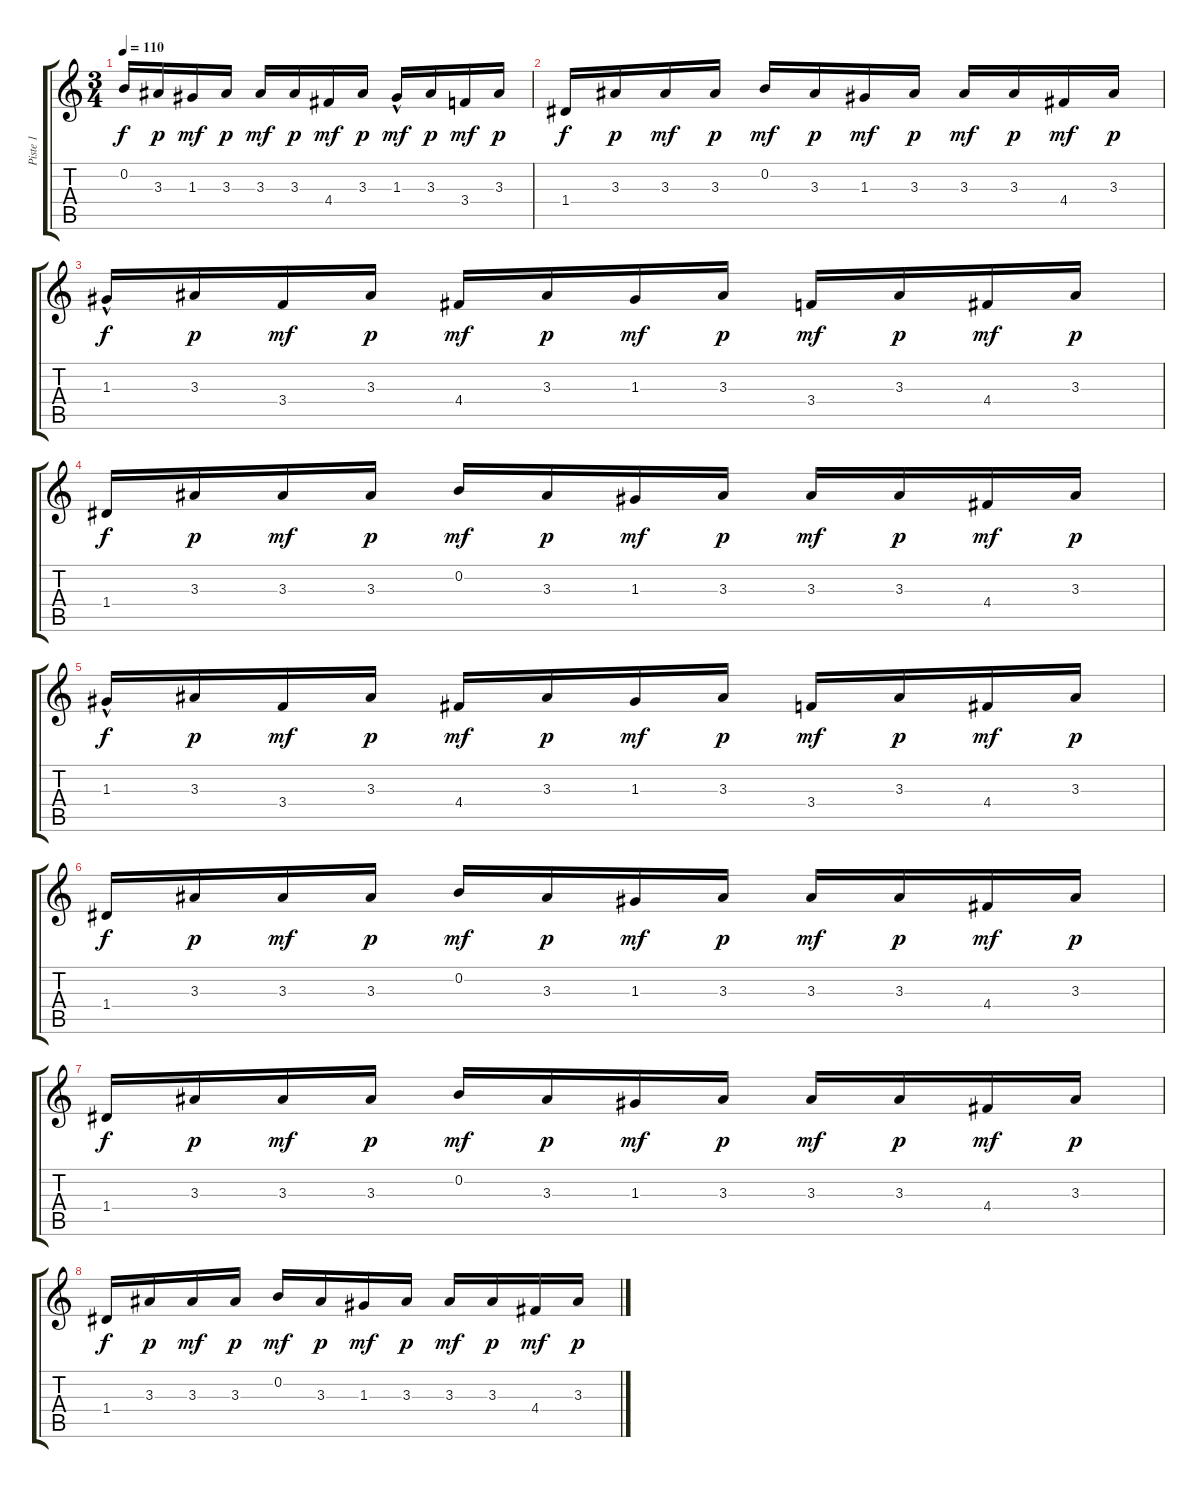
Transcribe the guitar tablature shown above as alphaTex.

\track ("Piste 1" "Piste 1") {instrument acousticguitarsteel}
\staff {score tabs}
\tuning (E4 B3 G3 D3 A2 E2) {hide}
\ts (3 4)
\tempo 110
\clef g2
\ks c
0.2.16{dy f} 3.3.16{dy p} 1.3.16{dy mf} 3.3.16{dy p} 3.3.16{dy mf} 3.3.16{dy p} 4.4.16{dy mf} 3.3.16{dy p} 1.3{hac}.16{dy mf} 3.3.16{dy p} 3.4.16{dy mf} 3.3.16{dy p} |
1.4.16{dy f} 3.3.16{dy p} 3.3.16{dy mf} 3.3.16{dy p} 0.2.16{dy mf} 3.3.16{dy p} 1.3.16{dy mf} 3.3.16{dy p} 3.3.16{dy mf} 3.3.16{dy p} 4.4.16{dy mf} 3.3.16{dy p} |
1.3{hac}.16{dy f} 3.3.16{dy p} 3.4.16{dy mf} 3.3.16{dy p} 4.4.16{dy mf} 3.3.16{dy p} 1.3.16{dy mf} 3.3.16{dy p} 3.4.16{dy mf} 3.3.16{dy p} 4.4.16{dy mf} 3.3.16{dy p} |
1.4.16{dy f} 3.3.16{dy p} 3.3.16{dy mf} 3.3.16{dy p} 0.2.16{dy mf} 3.3.16{dy p} 1.3.16{dy mf} 3.3.16{dy p} 3.3.16{dy mf} 3.3.16{dy p} 4.4.16{dy mf} 3.3.16{dy p} |
1.3{hac}.16{dy f} 3.3.16{dy p} 3.4.16{dy mf} 3.3.16{dy p} 4.4.16{dy mf} 3.3.16{dy p} 1.3.16{dy mf} 3.3.16{dy p} 3.4.16{dy mf} 3.3.16{dy p} 4.4.16{dy mf} 3.3.16{dy p} |
1.4.16{dy f} 3.3.16{dy p} 3.3.16{dy mf} 3.3.16{dy p} 0.2.16{dy mf} 3.3.16{dy p} 1.3.16{dy mf} 3.3.16{dy p} 3.3.16{dy mf} 3.3.16{dy p} 4.4.16{dy mf} 3.3.16{dy p} |
1.4.16{dy f} 3.3.16{dy p} 3.3.16{dy mf} 3.3.16{dy p} 0.2.16{dy mf} 3.3.16{dy p} 1.3.16{dy mf} 3.3.16{dy p} 3.3.16{dy mf} 3.3.16{dy p} 4.4.16{dy mf} 3.3.16{dy p} |
1.4.16{dy f} 3.3.16{dy p} 3.3.16{dy mf} 3.3.16{dy p} 0.2.16{dy mf} 3.3.16{dy p} 1.3.16{dy mf} 3.3.16{dy p} 3.3.16{dy mf} 3.3.16{dy p} 4.4.16{dy mf} 3.3.16{dy p}
